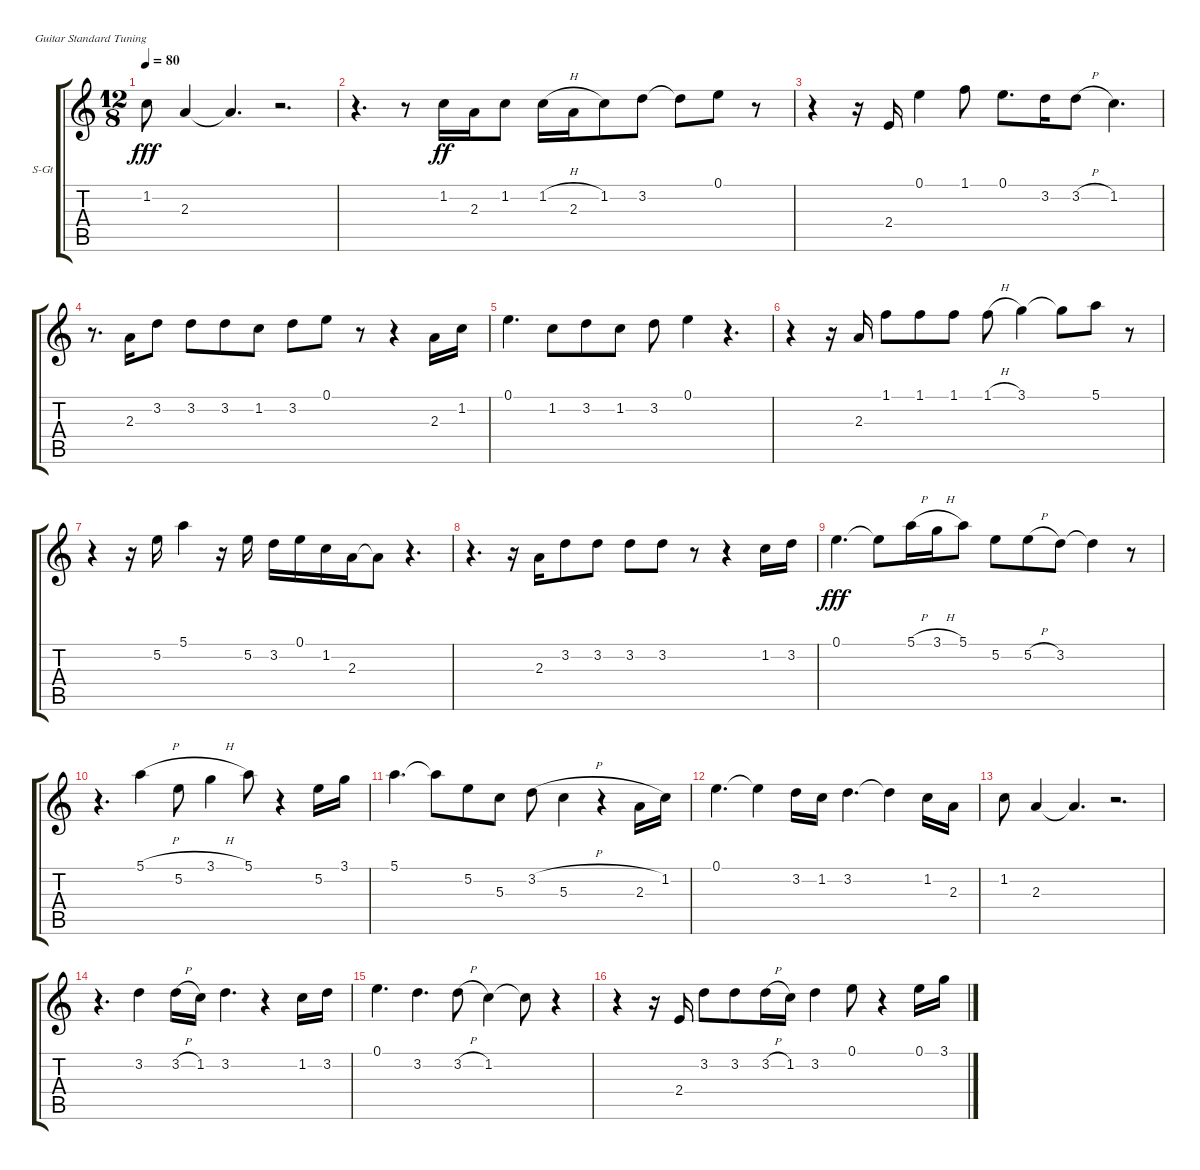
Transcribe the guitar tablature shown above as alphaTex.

\bracketExtendMode groupsimilarinstruments
\firstSystemTrackNameOrientation horizontal
\otherSystemsTrackNameOrientation horizontal
\track ("Вокал" "S-Gt") {instrument voiceoohs}
\staff {score tabs}
\tuning (E4 B3 G3 D3 A2 E2)
\displaytranspose 12
\ts (12 8)
\tempo 80
\clef g2
\ks c
1.2.8{dy fff} 2.3.4 2.3{t}.4{d} r.2{d} |
r.4{d} r.8 1.2.16{dy ff} 2.3.16 1.2.8 1.2{h}.16 2.3.16 1.2.8 3.2.8 3.2{t}.8 0.1.8 r.8 |
r.4 r.16 2.4.16 0.1.4 1.1.8 0.1.8{d} 3.2.16 3.2{h}.8 1.2.4{d} |
r.8{d} 2.3.16 3.2.8 3.2.8 3.2.8 1.2.8 3.2.8 0.1.8 r.8 r.4 2.3.16 1.2.16 |
0.1.4{d} 1.2.8 3.2.8 1.2.8 3.2.8 0.1.4 r.4{d} |
r.4 r.16 2.3.16 1.1.8 1.1.8 1.1.8 1.1{h}.8 3.1.4 3.1{t}.8 5.1.8 r.8 |
r.4 r.16 5.2.16 5.1.4 r.16 5.2.16 3.2.16 0.1.16 1.2.16 2.3.16 2.3{t}.8 r.4{d} |
r.4{d} r.16 2.3.16 3.2.8 3.2.8 3.2.8 3.2.8 r.8 r.4 1.2.16 3.2.16 |
0.1.4{d dy fff} 0.1{t}.8 5.1{h}.16 3.1{h}.16 5.1.8 5.2.8 5.2{h}.8 3.2.8 3.2{t}.4 r.8 |
r.4{d} 5.1{h}.4 5.2.8 3.1{h}.4 5.1.8 r.4 5.2.16 3.1.16 |
5.1.4{d} 5.1{t}.8 5.2.8 5.3.8 3.2{h}.8 5.3.4 r.4 2.3.16 1.2.16 |
0.1.4{d} 0.1{t}.4 3.2.16 1.2.16 3.2.4{d} 3.2{t}.4 1.2.16 2.3.16 |
1.2.8 2.3.4 2.3{t}.4{d} r.2{d} |
r.4{d} 3.2.4 3.2{h}.16 1.2.16 3.2.4{d} r.4 1.2.16 3.2.16 |
0.1.4{d} 3.2.4{d} 3.2{h}.8 1.2.4 1.2{t}.8 r.4 |
r.4 r.16 2.4.16 3.2.8 3.2.8 3.2{h}.16 1.2.16 3.2.4 0.1.8 r.4 0.1.16 3.1.16
